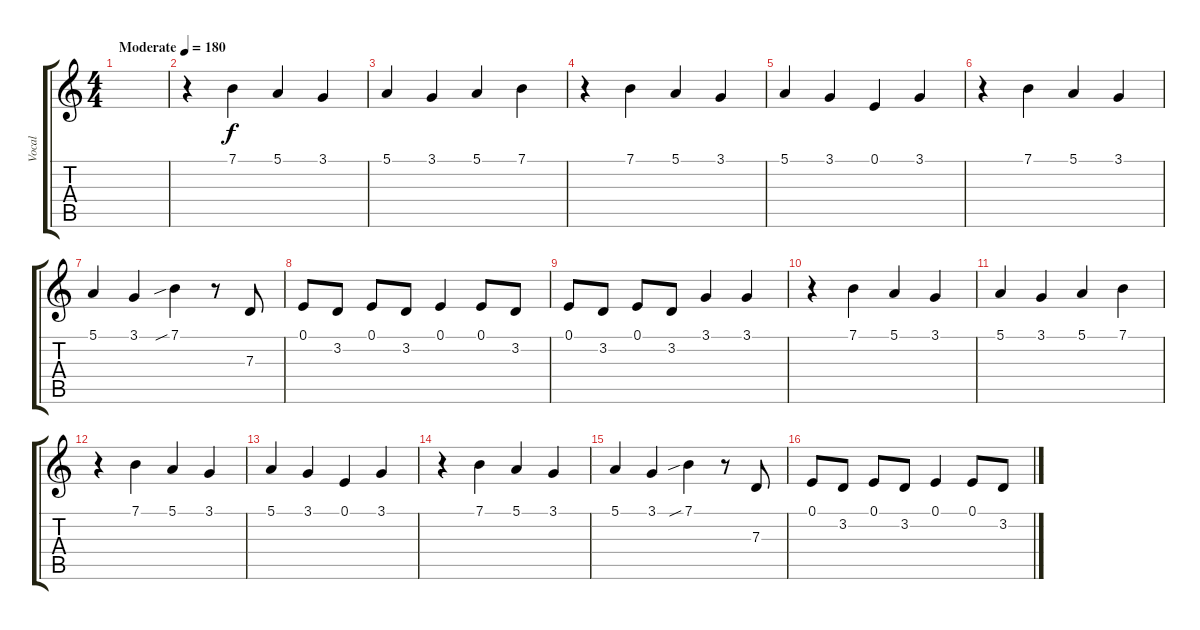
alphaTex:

\track ("Vocal" "Vocal") {instrument violin}
\staff {score tabs}
\tuning (E4 B3 G3 D3 A2 E2) {hide}
\ts (4 4)
\tempo (180 "Moderate")
\clef g2
\ks c
|
r.4 7.1.4 5.1.4 3.1.4 |
5.1.4 3.1.4 5.1.4 7.1.4 |
r.4 7.1.4 5.1.4 3.1.4 |
5.1.4 3.1.4 0.1.4 3.1.4 |
r.4 7.1.4 5.1.4 3.1.4 |
5.1.4 3.1.4 7.1{sib}.4 r.8 7.3.8 |
0.1.8 3.2.8 0.1.8 3.2.8 0.1.4 0.1.8 3.2.8 |
0.1.8 3.2.8 0.1.8 3.2.8 3.1.4 3.1.4 |
r.4 7.1.4 5.1.4 3.1.4 |
5.1.4 3.1.4 5.1.4 7.1.4 |
r.4 7.1.4 5.1.4 3.1.4 |
5.1.4 3.1.4 0.1.4 3.1.4 |
r.4 7.1.4 5.1.4 3.1.4 |
5.1.4 3.1.4 7.1{sib}.4 r.8 7.3.8 |
0.1.8 3.2.8 0.1.8 3.2.8 0.1.4 0.1.8 3.2.8
